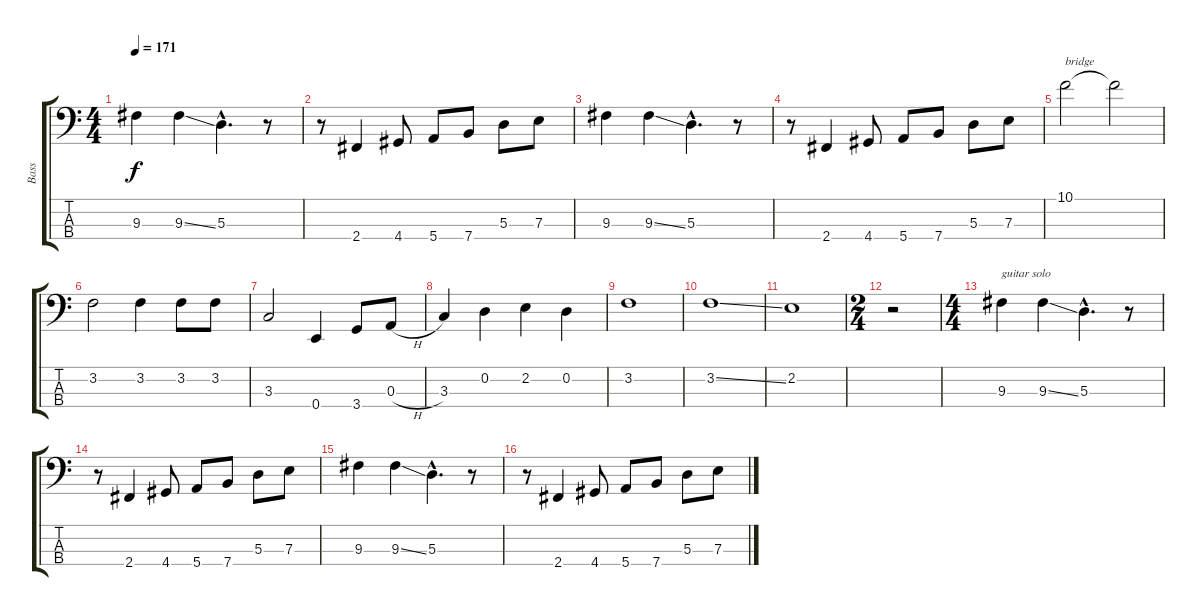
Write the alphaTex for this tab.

\track ("Bass" "Bass") {instrument electricbasspick}
\staff {score tabs}
\tuning (G2 D2 A1 E1) {hide}
\ts (4 4)
\tempo 171
\clef f4
\ks c
9.3.4{dy f} 9.3{ss}.4 5.3{hac}.4{d} r.8 |
r.8 2.4.4 4.4.8 5.4.8 7.4.8 5.3.8 7.3.8 |
9.3.4 9.3{ss}.4 5.3{hac}.4{d} r.8 |
r.8 2.4.4 4.4.8 5.4.8 7.4.8 5.3.8 7.3.8 |
10.1.2{txt "bridge"} 10.1{t}.2 |
3.2.2 3.2.4 3.2.8 3.2.8 |
3.3.2 0.4.4 3.4.8 0.3{h}.8 |
3.3.4 0.2.4 2.2.4 0.2.4 |
3.2.1 |
3.2{ss}.1 |
2.2.1 |
\ts (2 4)
r.2 |
\ts (4 4)
9.3.4{txt "guitar solo"} 9.3{ss}.4 5.3{hac}.4{d} r.8 |
r.8 2.4.4 4.4.8 5.4.8 7.4.8 5.3.8 7.3.8 |
9.3.4 9.3{ss}.4 5.3{hac}.4{d} r.8 |
r.8 2.4.4 4.4.8 5.4.8 7.4.8 5.3.8 7.3.8
